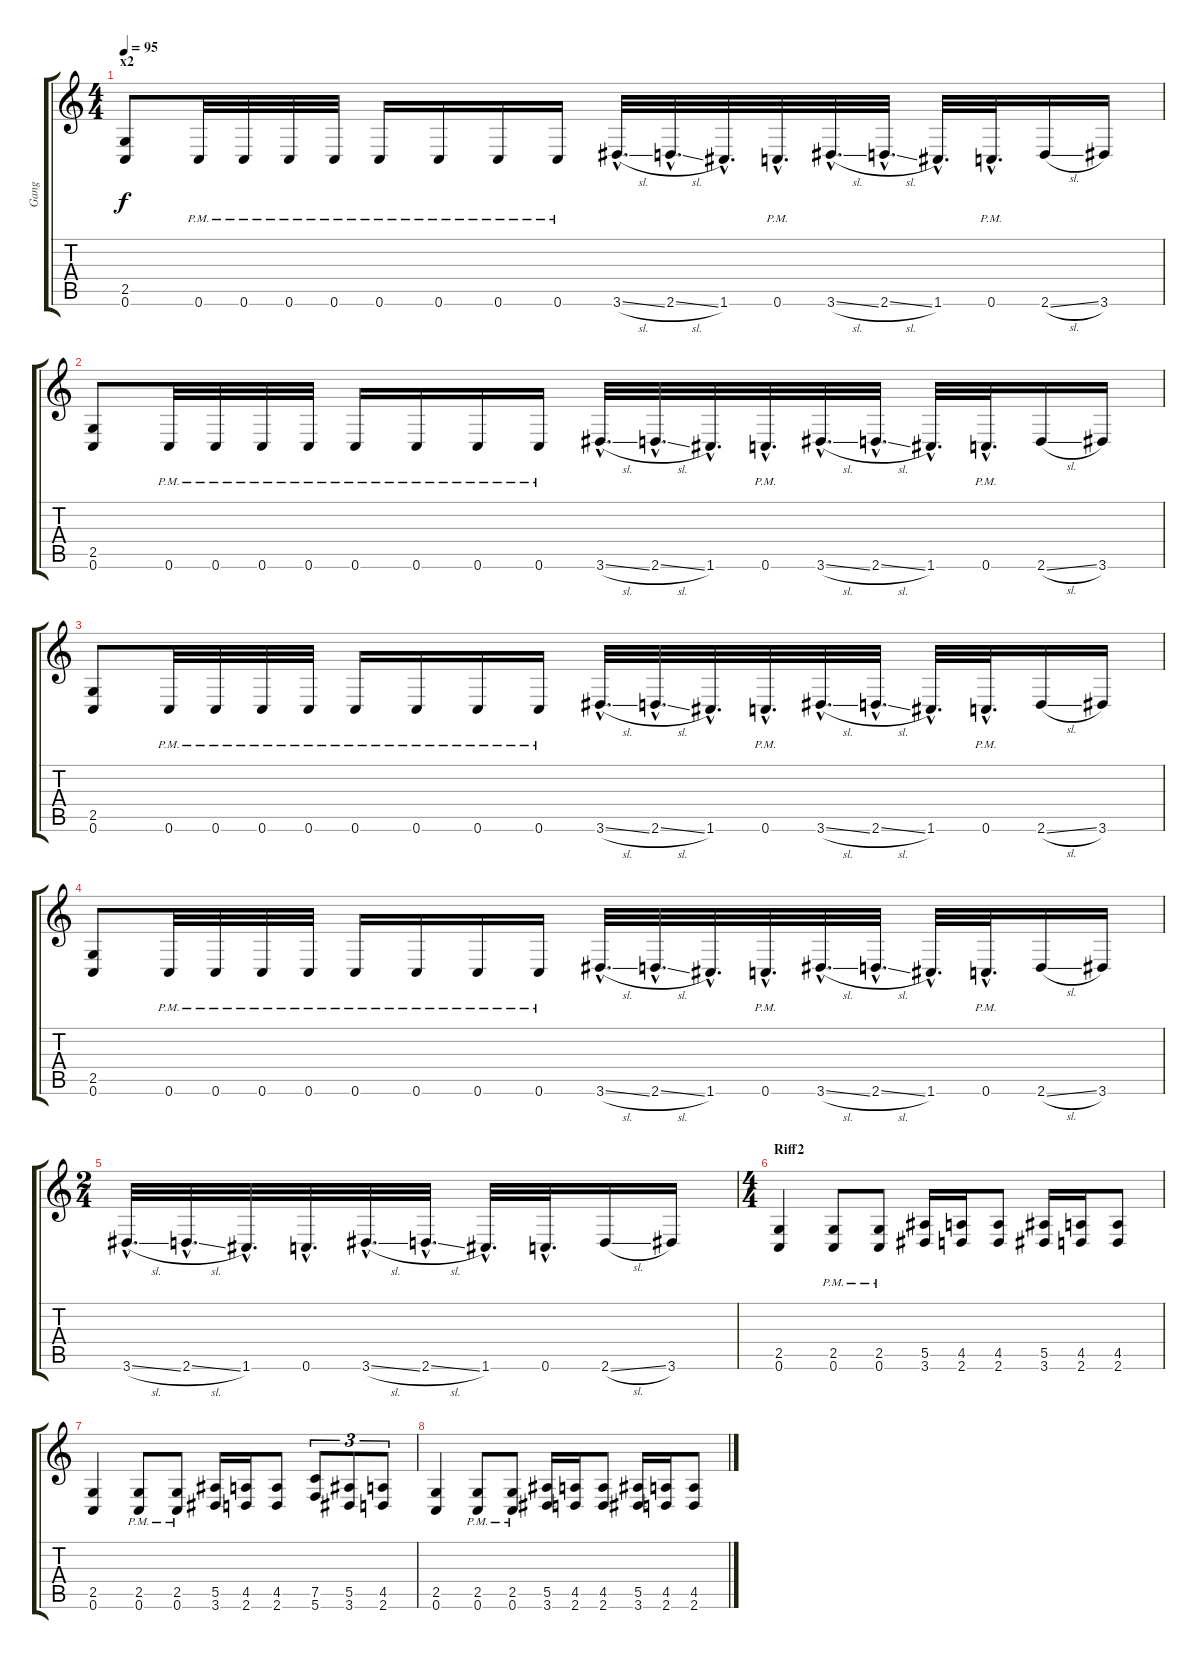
\track ("Gang" "Gang") {instrument distortionguitar}
\staff {score tabs}
\tuning (C4 G3 Eb3 Bb2 F2 C2) {hide}
\ts (4 4)
\section ("" "x2")
\tempo 95
\clef g2
\ks c
(2.5 0.6).8{dy f} 0.6{pm}.32 0.6{pm}.32 0.6{pm}.32 0.6{pm}.32 0.6{pm}.16 0.6{pm}.16 0.6{pm}.16 0.6{pm}.16 3.6{sl hac}.32{d} 2.6{sl hac}.32{d} 1.6{hac}.32{d} 0.6{hac pm}.32{d} 3.6{sl hac}.32{d} 2.6{sl hac}.32{d} 1.6{hac}.32{d} 0.6{hac pm}.32{d} 2.6{sl}.16 3.6.16 |
(2.5 0.6).8 0.6{pm}.32 0.6{pm}.32 0.6{pm}.32 0.6{pm}.32 0.6{pm}.16 0.6{pm}.16 0.6{pm}.16 0.6{pm}.16 3.6{sl hac}.32{d} 2.6{sl hac}.32{d} 1.6{hac}.32{d} 0.6{hac pm}.32{d} 3.6{sl hac}.32{d} 2.6{sl hac}.32{d} 1.6{hac}.32{d} 0.6{hac pm}.32{d} 2.6{sl}.16 3.6.16 |
(2.5 0.6).8 0.6{pm}.32 0.6{pm}.32 0.6{pm}.32 0.6{pm}.32 0.6{pm}.16 0.6{pm}.16 0.6{pm}.16 0.6{pm}.16 3.6{sl hac}.32{d} 2.6{sl hac}.32{d} 1.6{hac}.32{d} 0.6{hac pm}.32{d} 3.6{sl hac}.32{d} 2.6{sl hac}.32{d} 1.6{hac}.32{d} 0.6{hac pm}.32{d} 2.6{sl}.16 3.6.16 |
(2.5 0.6).8 0.6{pm}.32 0.6{pm}.32 0.6{pm}.32 0.6{pm}.32 0.6{pm}.16 0.6{pm}.16 0.6{pm}.16 0.6{pm}.16 3.6{sl hac}.32{d} 2.6{sl hac}.32{d} 1.6{hac}.32{d} 0.6{hac pm}.32{d} 3.6{sl hac}.32{d} 2.6{sl hac}.32{d} 1.6{hac}.32{d} 0.6{hac pm}.32{d} 2.6{sl}.16 3.6.16 |
\ts (2 4)
3.6{sl hac}.32{d} 2.6{sl hac}.32{d} 1.6{hac}.32{d} 0.6{hac}.32{d} 3.6{sl hac}.32{d} 2.6{sl hac}.32{d} 1.6{hac}.32{d} 0.6{hac}.32{d} 2.6{sl}.16 3.6.16 |
\ts (4 4)
\section ("" "Riff2")
(2.5 0.6).4 (2.5{pm} 0.6{pm}).8 (2.5{pm} 0.6{pm}).8 (5.5 3.6).16 (4.5 2.6).16 (4.5 2.6).8 (5.5 3.6).16 (4.5 2.6).16 (4.5 2.6).8 |
(2.5 0.6).4 (2.5{pm} 0.6{pm}).8 (2.5{pm} 0.6{pm}).8 (5.5 3.6).16 (4.5 2.6).16 (4.5 2.6).8 (7.5 5.6).8{tu (3 2)} (5.5 3.6).8{tu (3 2)} (4.5 2.6).8{tu (3 2)} |
(2.5 0.6).4 (2.5{pm} 0.6{pm}).8 (2.5{pm} 0.6{pm}).8 (5.5 3.6).16 (4.5 2.6).16 (4.5 2.6).8 (5.5 3.6).16 (4.5 2.6).16 (4.5 2.6).8
